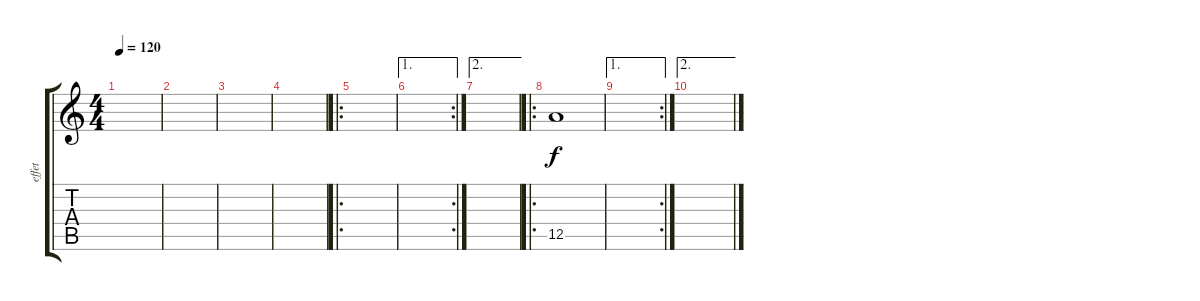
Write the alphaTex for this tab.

\track ("effet" "effet") {instrument guitarharmonics}
\staff {score tabs}
\tuning (E4 B3 G3 D3 A2 E2) {hide}
\ts (4 4)
\tempo 120
\clef g2
\ks c
|
|
|
|
\ro
|
\ae 1
\rc 2
|
\ae 2
|
\ro
12.5.1 |
\ae 1
\rc 2
|
\ae 2
